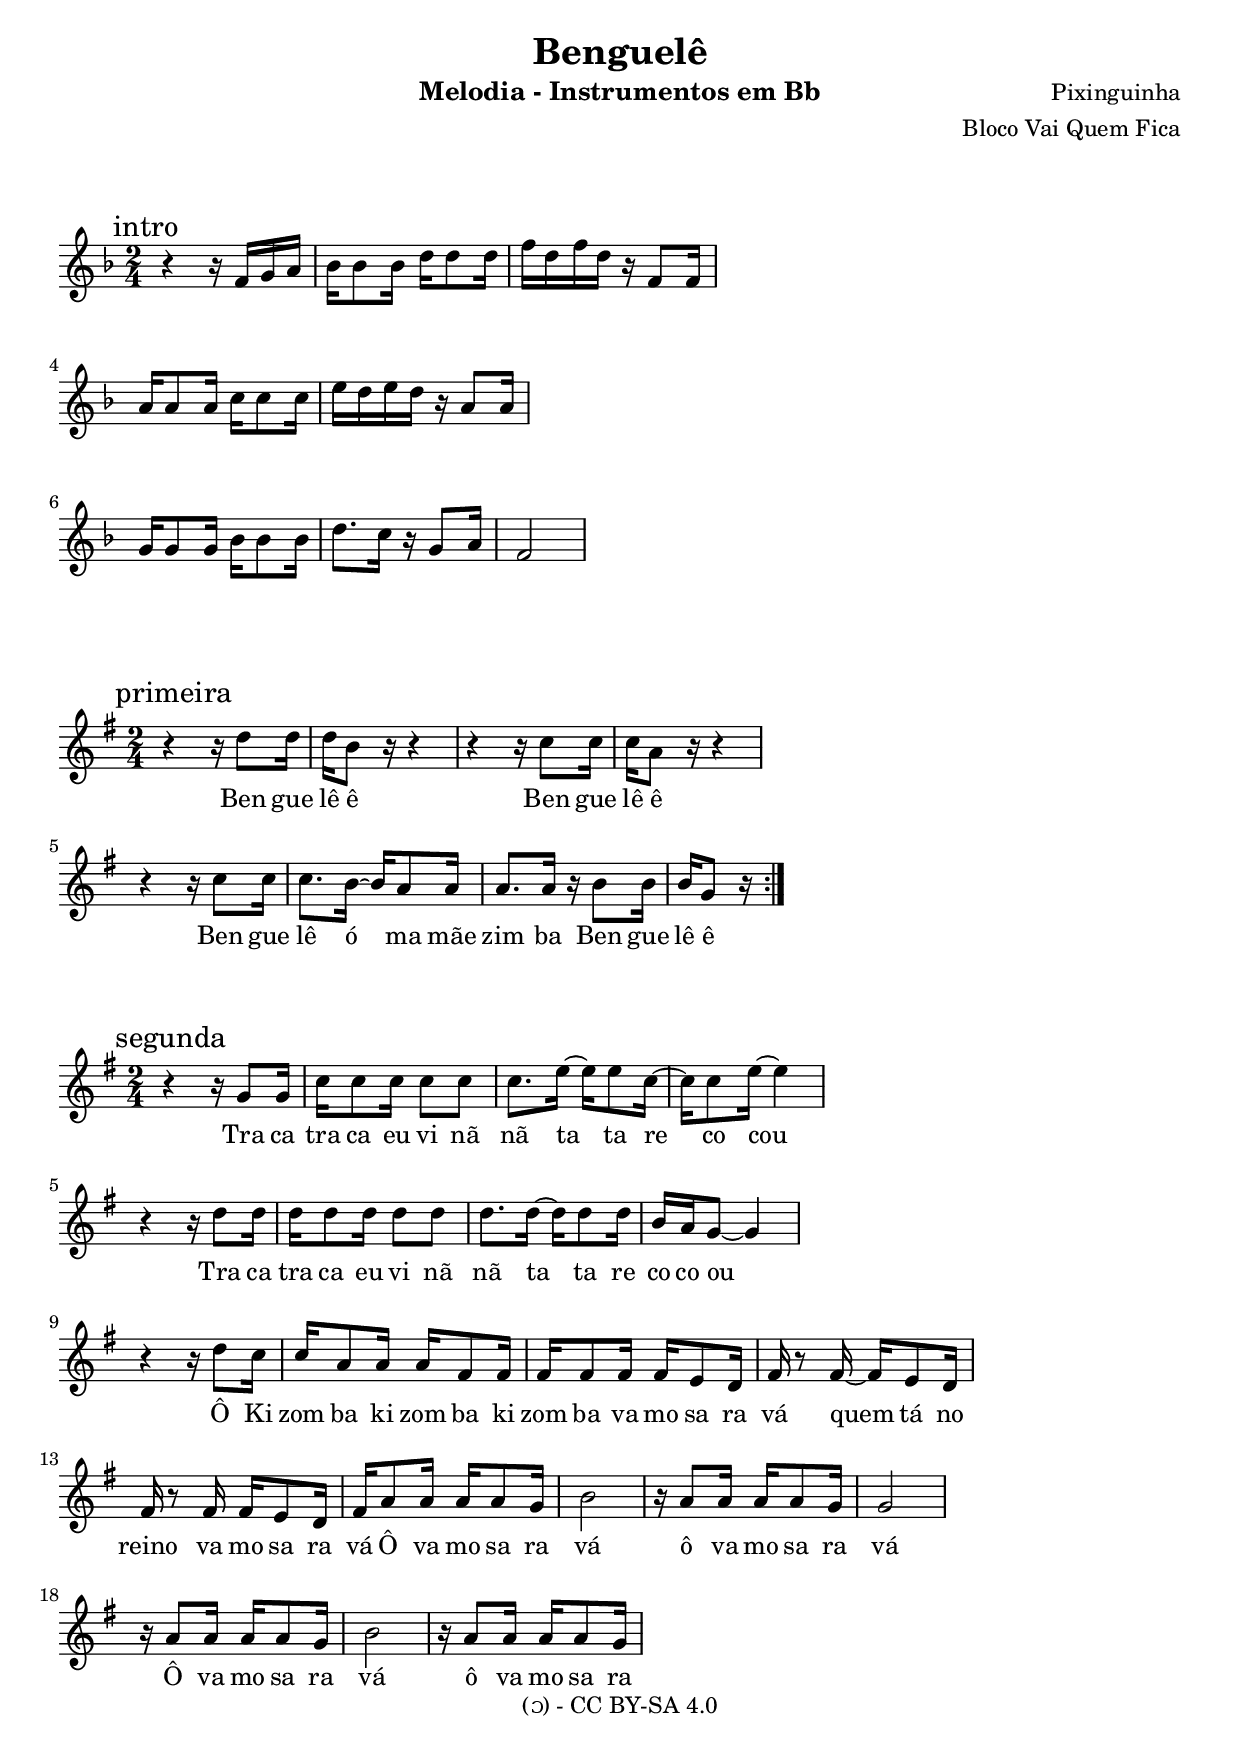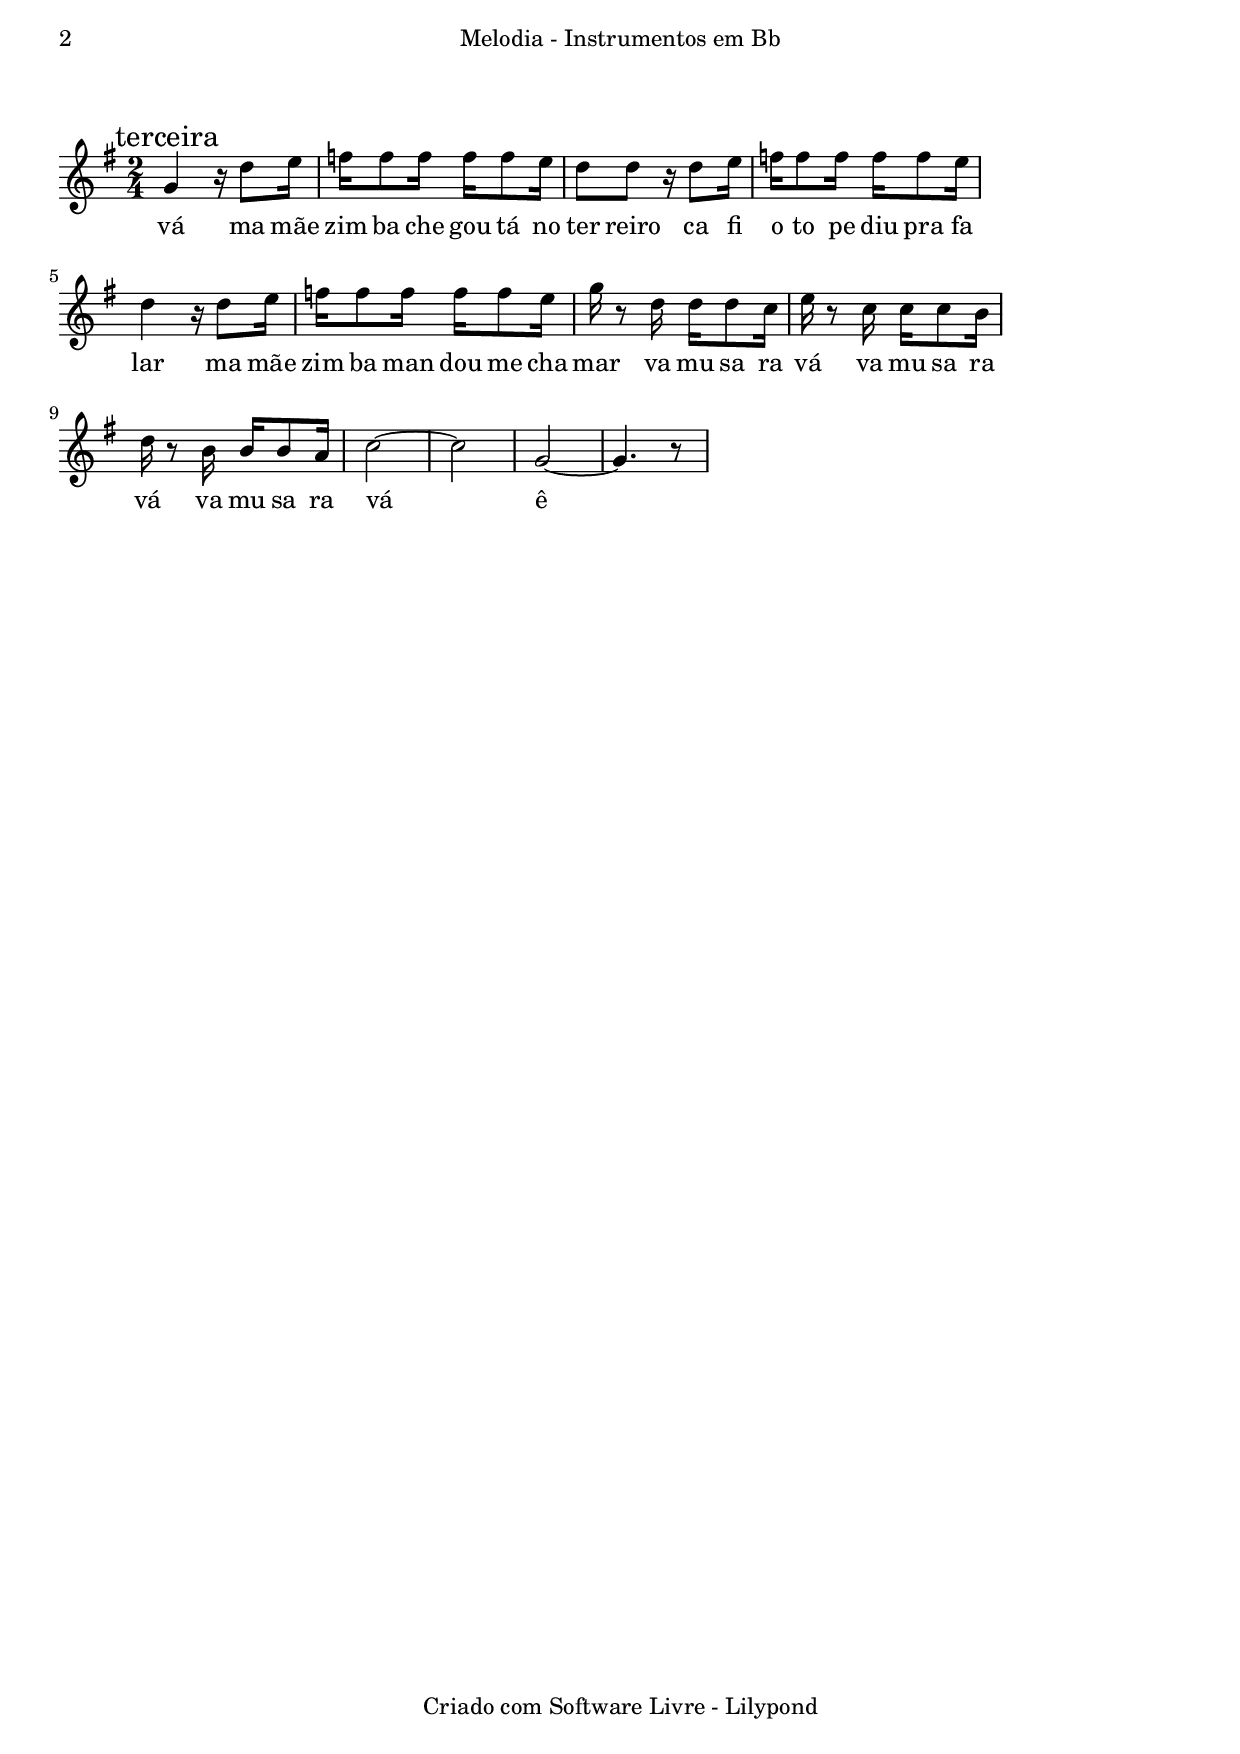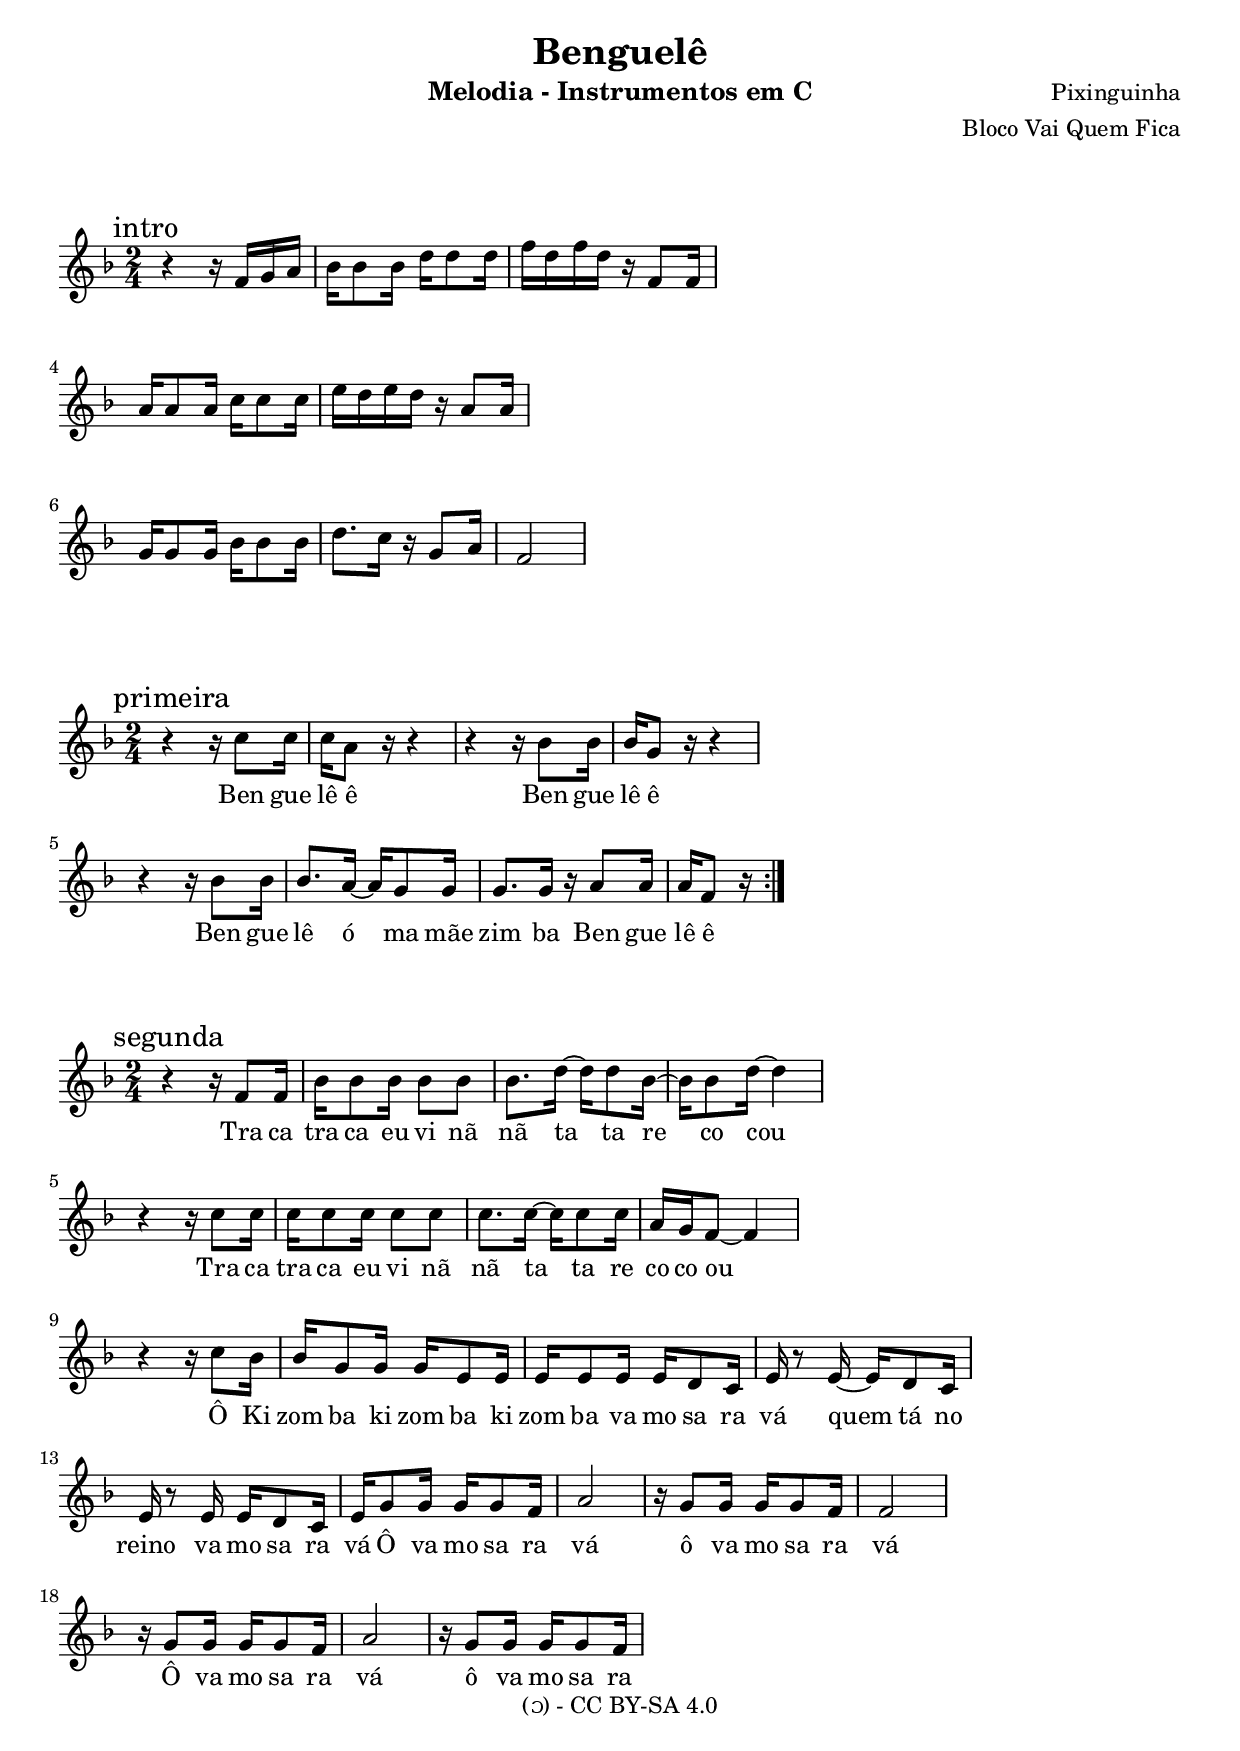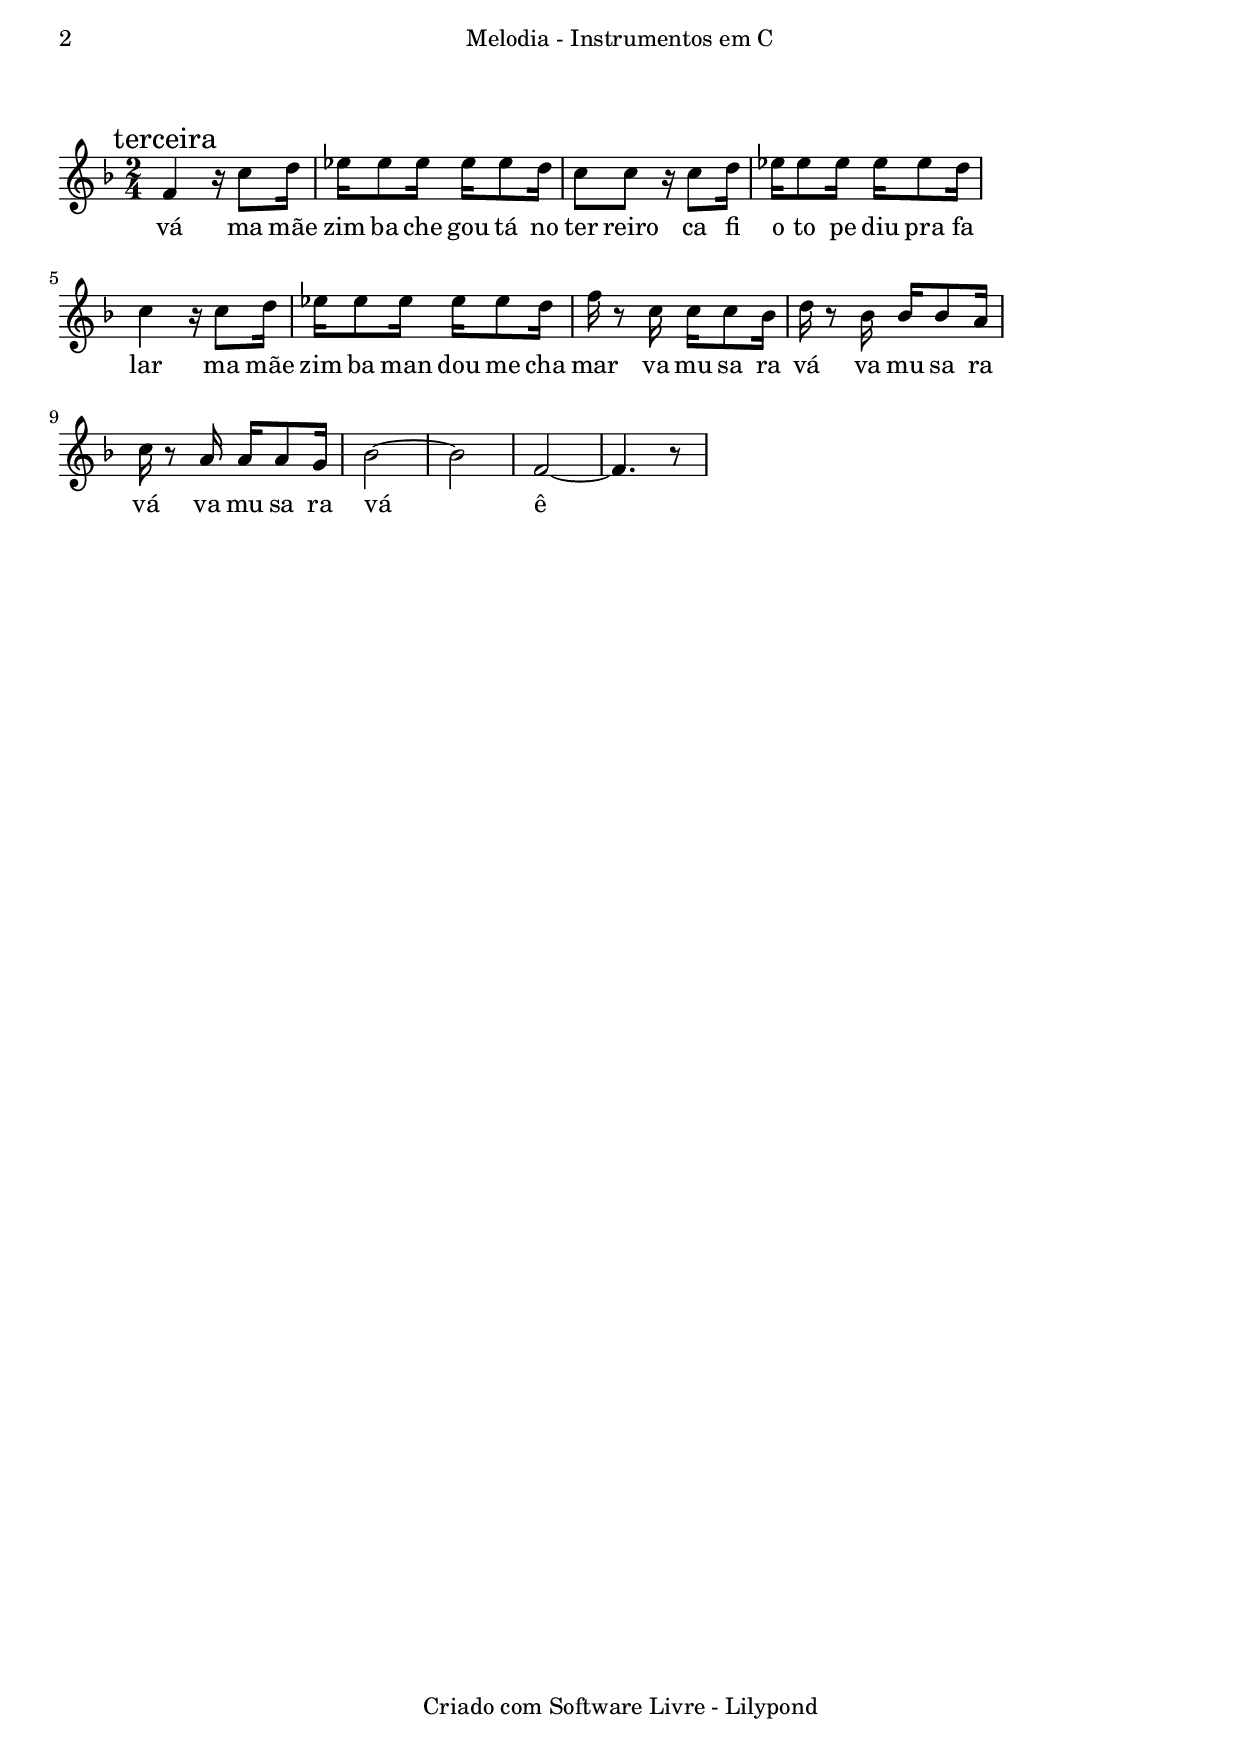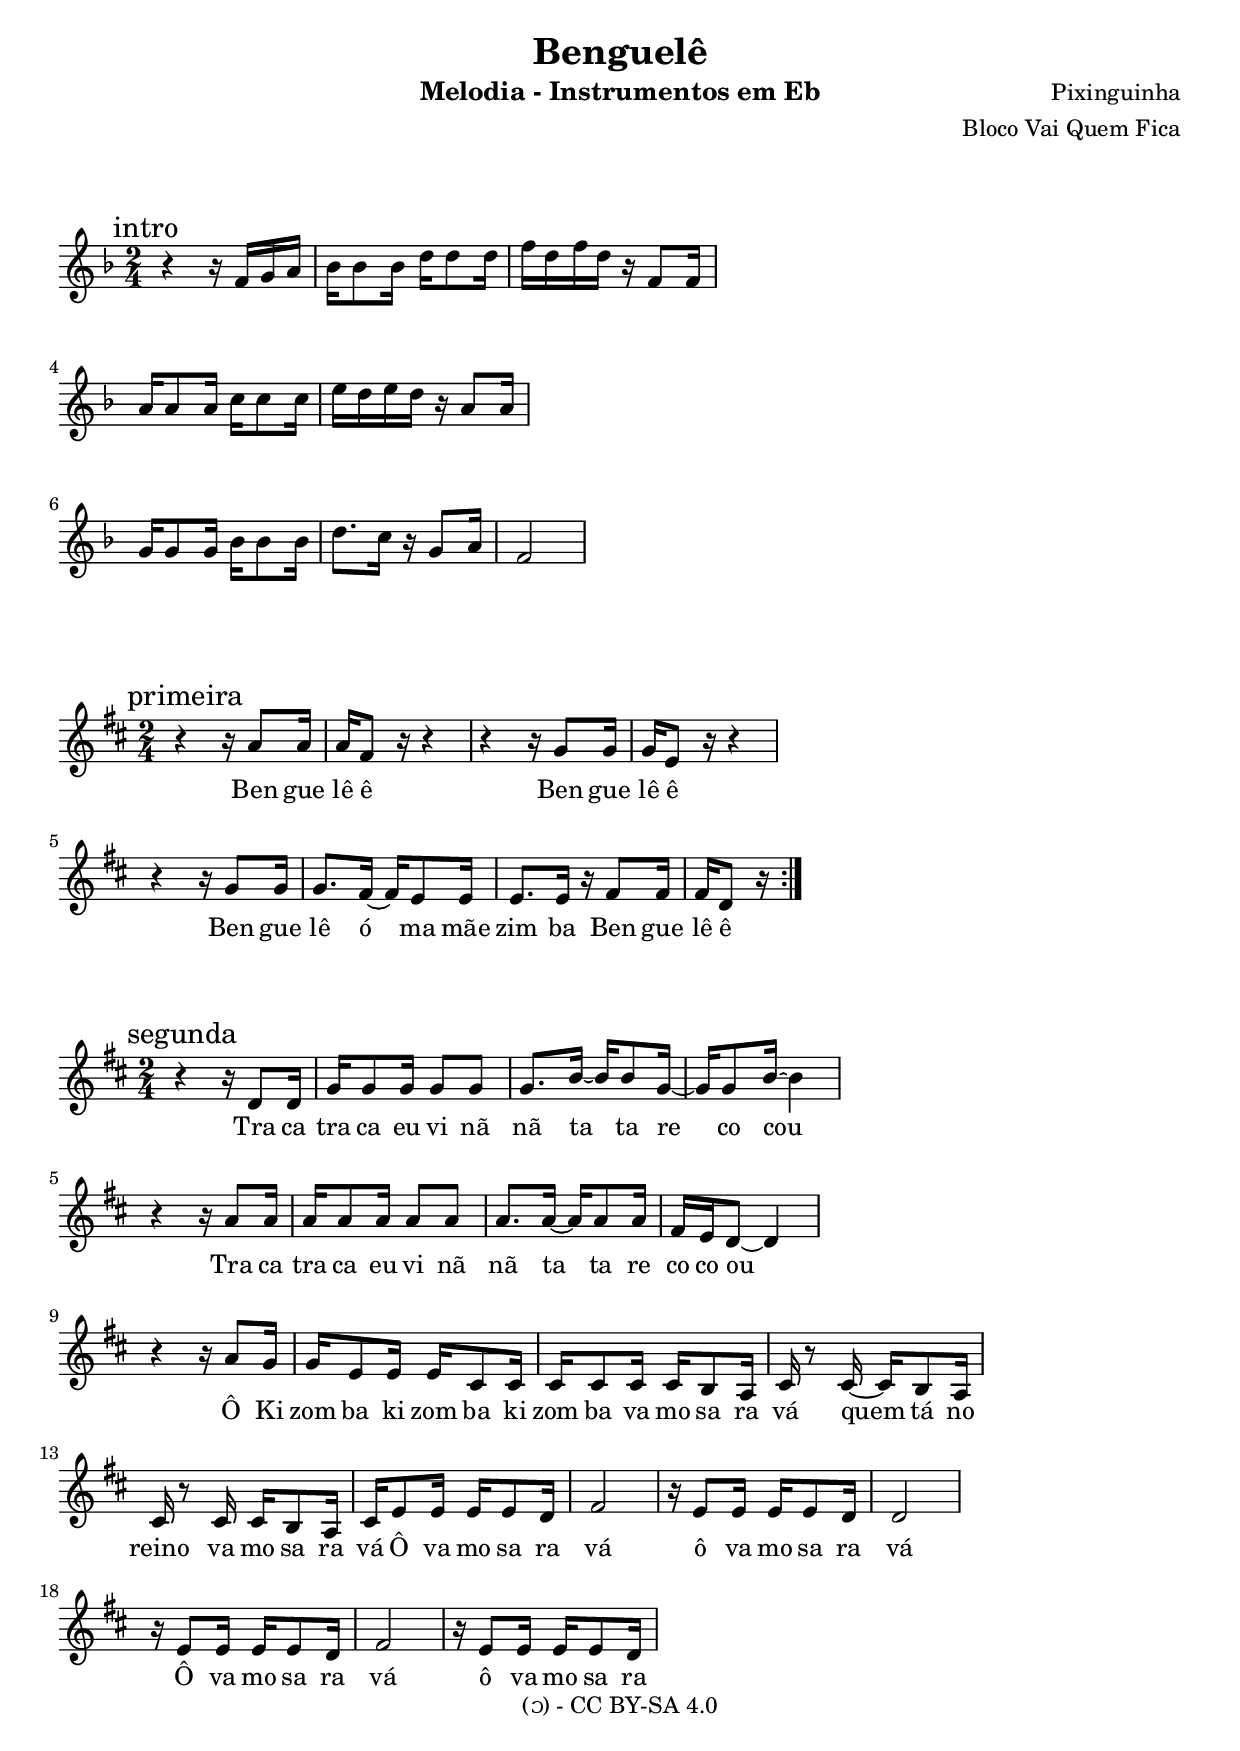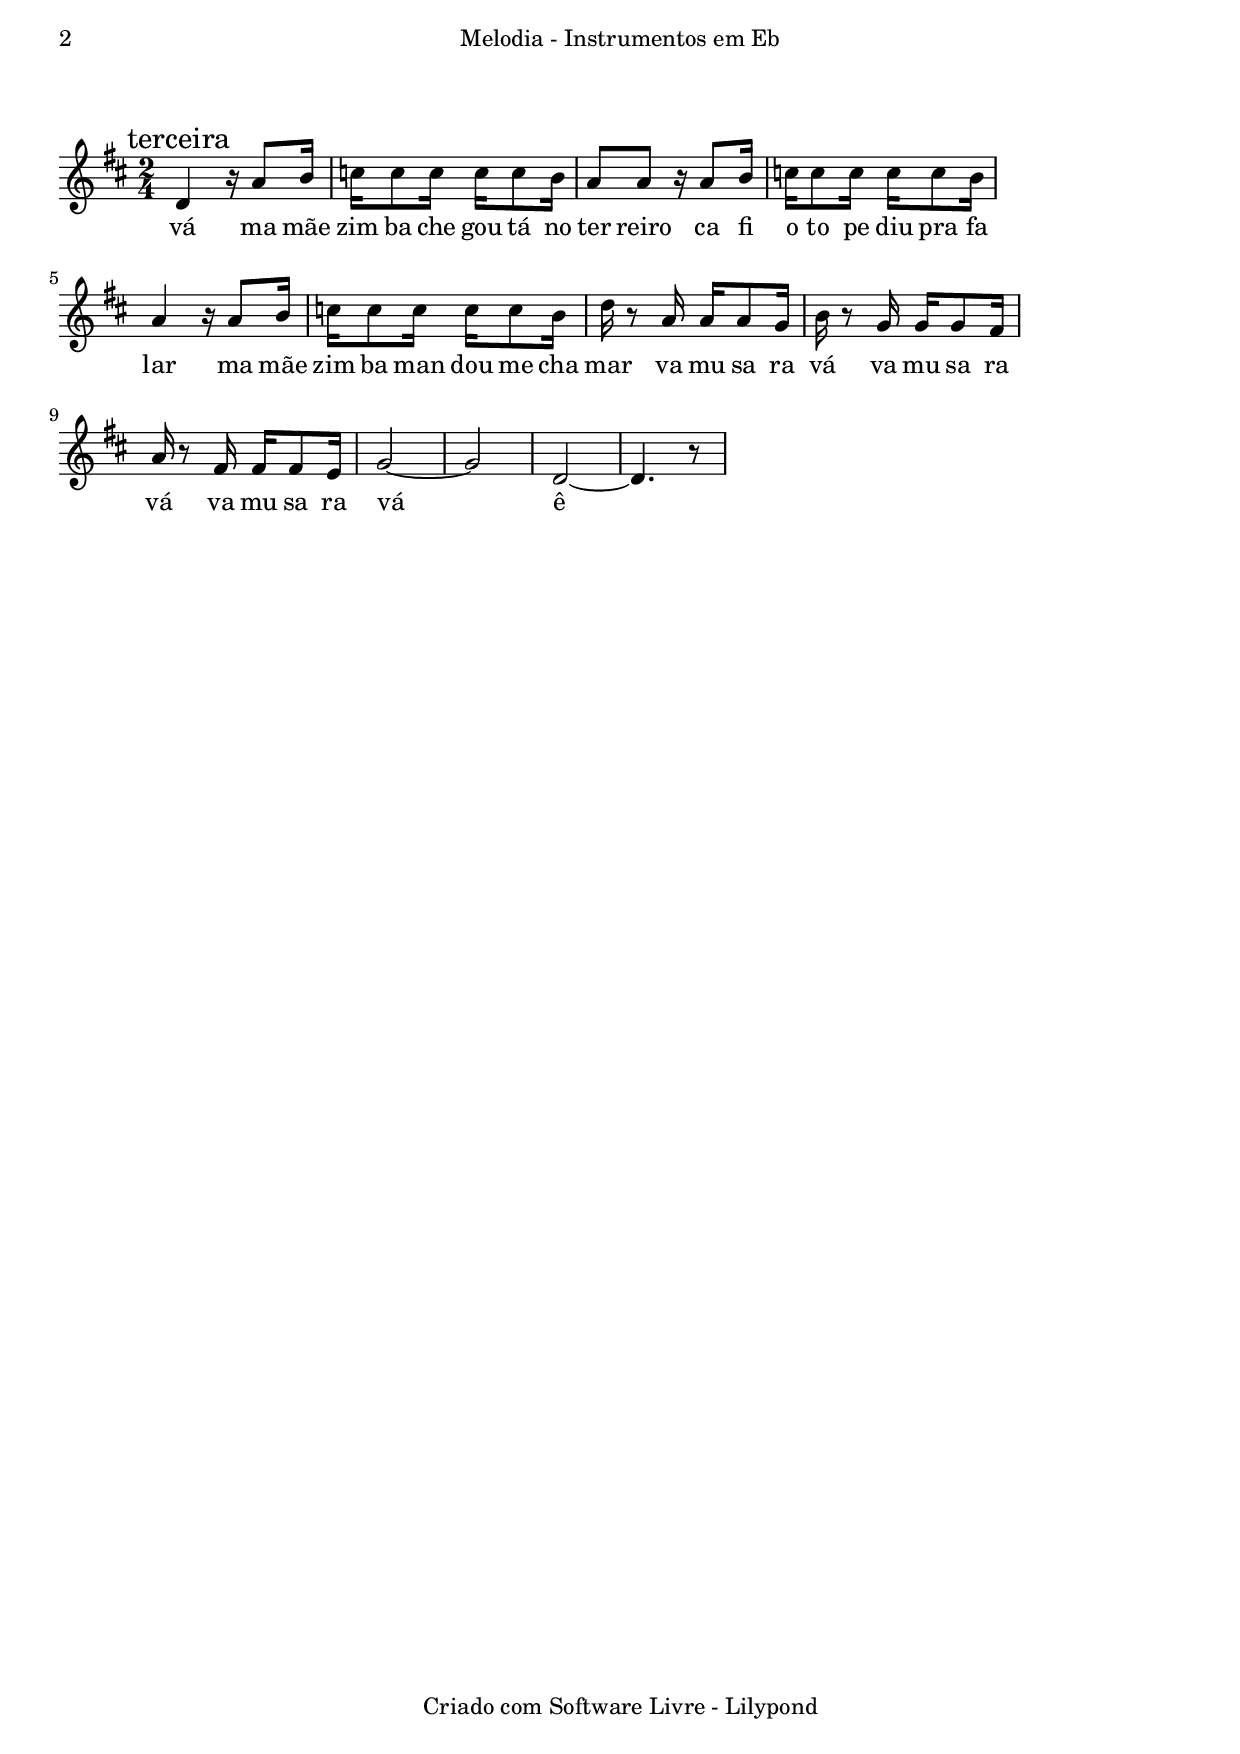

\layout{
	indent = 0
	ragged-right = ##t

    \context {
      \Score
      %\override BarLine #'transparent = ##t
    }
}


 intro = \relative c' {
  \key f \major

  \mark "intro"

  r4 r16  f16 g16 a16

  bes16 bes8 bes16  d16 d8 d16   f16 d f d

     r16  f,8 f16   \break


  a16 a8 a16        c16 c8 c16   e16 d e d

     r16  a8 a16   \break


  g16 g8 g16    bes16 bes8 bes16   d8. c16   r16 g8 a16  f2

}

parteum = \relative c' {
  \key f \major

  \mark "primeira"

  \repeat volta 2 {

    r4 r16 c'8 c16   c16 a8 r16 r4   r4 r16 bes8 bes16   bes16 g8 r16 r4

    \break

    r4 r16 bes8 bes16   bes8.  a16~  a16  g8 g16   g8. g16  r16 a8 a16   a16 f8 r16

    \break

  }

}

letraum = \lyricmode {

  Ben gue lê ê   Ben gue lê ê   Ben gue lê ó ma mãe zim ba  Ben gue lê ê

}

partedois = \relative c' {
  \key f \major

  \mark "segunda"

  r4 r16 f8 f16   bes16 bes8 bes16    bes8 bes8   bes8. d16~  d16 d8 bes16~   bes16 bes8 d16~  d4

  \break

  r4 r16 c8 c16   c16 c8 c16    c8 c8   c8. c16~  c16 c8 c16  a16 g16 f8~  f4

  \break

  r4 r16 c'8 bes16   bes16 g8 g16   g16 e8 e16   e16 e8 e16   e16 d8 c16

  e16 r8 e16~   e16 d8 c16   e16 r8 e16   e16 d8 c16

  e16 g8 g16   g16 g8 f16  a2   r16 g8 g16   g16 g8 f16  f2

  \break

  r16 g8 g16     g16 g8 f16  a2   r16 g8 g16   g16 g8 f16

}

letradois = \lyricmode {

  Tra ca tra ca eu vi nã nã ta ta re co cou

  Tra ca tra ca eu vi nã nã ta ta re co co ou

  Ô Ki zom ba  ki zom ba  ki zom ba  va mo sa ra vá   quem tá no reino  va mo sa ra  vá

  Ô va mo sa ra vá   ô va mo sa ra vá

  Ô va mo sa ra vá   ô va mo sa ra


}

partetres = \relative c' {
	\key f \major

	\mark "terceira"

  f4

  r16 c'8 d16   ees16 ees8 ees16  ees16 ees8 d16

  c8 c8

  r16 c8 d16   ees16 ees8 ees16   ees16 ees8 d16

  \break

  c4

  r16 c8 d16   ees16 ees8 ees16   ees16 ees8 d16

  f16

  r8 c16   c16 c8 bes16   d16 r8 bes16   bes16 bes8 a16

  \break

  c16 r8 a16  a16 a8 g16   bes2~ bes2  f2~ f4. r8


}

letratres = \lyricmode {

  vá
  ma mãe zim ba che gou tá no ter reiro
  ca fi o to pe diu pra fa lar
  ma mãe zim ba man dou me cha mar
  va mu sa ra vá   va mu sa ra vá   va mu sa ra vá

  ê

}



\book {
  \bookOutputSuffix "C"
  \header {
   title = "Benguelê"
   composer = "Pixinguinha"
   instrument = "Melodia - Instrumentos em C"
   arranger = "Bloco Vai Quem Fica"
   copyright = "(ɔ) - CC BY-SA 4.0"
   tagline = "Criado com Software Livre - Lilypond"  % removida mensagem de lilypond
  }

  \markup { \vspace #2 }

  \score {
    <<
    \new Voice = "um" {
      \time 2/4
      \transpose g' g' {
        \intro
      }
    }
    >>
  }

  \markup { \vspace #2 }

  \score {
    <<
    \new Voice = "um" {
      \time 2/4
      \transpose g' g' {
        \parteum
      }
    }
    \new Lyrics \lyricsto "um" {
      \letraum
    }
    >>
  }

  \markup { \vspace #2 }

  \score {
    <<
    \new Voice = "um" {
      \time 2/4
      \transpose g' g' {
        \partedois
      }
    }
    \new Lyrics \lyricsto "um" {
      \letradois
    }
    >>
  }

  \markup { \vspace #2 }

  \score {
    <<
    \new Voice = "um" {
      \time 2/4
      \transpose g' g' {
        \partetres
      }
    }
    \new Lyrics \lyricsto "um" {
      \letratres
    }
    >>
  }

}

\book {
  \bookOutputSuffix "Bb"
  \header {
   title = "Benguelê"
   composer = "Pixinguinha"
   instrument = "Melodia - Instrumentos em Bb"
   arranger = "Bloco Vai Quem Fica"
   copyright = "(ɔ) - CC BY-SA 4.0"
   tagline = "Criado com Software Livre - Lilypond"  % removida mensagem de lilypond
  }

  \markup { \vspace #2 }

  \score {
    <<
    \new Voice = "um" {
      \time 2/4
      \transpose g' g' {
        \intro
      }
    }
    >>
  }

  \markup { \vspace #2 }

  \score {
    <<
    \new Voice = "um" {
      \time 2/4
      \transpose bes c' {
        \parteum
      }
    }
    \new Lyrics \lyricsto "um" {
      \letraum
    }
    >>
  }

  \markup { \vspace #2 }

  \score {
    <<
    \new Voice = "um" {
      \time 2/4
      \transpose bes c' {
        \partedois
      }
    }
    \new Lyrics \lyricsto "um" {
      \letradois
    }
    >>
  }

  \markup { \vspace #2 }

  \score {
    <<
    \new Voice = "um" {
      \time 2/4
      \transpose bes c' {
        \partetres
      }
    }
    \new Lyrics \lyricsto "um" {
      \letratres
    }
    >>
  }

}

\book {
  \bookOutputSuffix "Eb"
  \header {
   title = "Benguelê"
   composer = "Pixinguinha"
   instrument = "Melodia - Instrumentos em Eb"
   arranger = "Bloco Vai Quem Fica"
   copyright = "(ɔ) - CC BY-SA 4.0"
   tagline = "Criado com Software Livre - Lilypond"  % removida mensagem de lilypond
  }

  \markup { \vspace #2 }

  \score {
    <<
    \new Voice = "um" {
      \time 2/4
      \transpose g' g' {
        \intro
      }
    }
    >>
  }

  \markup { \vspace #2 }

  \score {
    <<
    \new Voice = "um" {
      \time 2/4
      \transpose bes g {
        \parteum
      }
    }
    \new Lyrics \lyricsto "um" {
      \letraum
    }
    >>
  }

  \markup { \vspace #2 }

  \score {
    <<
    \new Voice = "um" {
      \time 2/4
      \transpose bes g {
        \partedois
      }
    }
    \new Lyrics \lyricsto "um" {
      \letradois
    }
    >>
  }

  \markup { \vspace #2 }

  \score {
    <<
    \new Voice = "um" {
      \time 2/4
      \transpose bes g {
        \partetres
      }
    }
    \new Lyrics \lyricsto "um" {
      \letratres
    }
    >>
  }

}


\score {
  <<
  \new Voice = "um" {
    \time 2/4
    \transpose g' g' {
      \intro
      \parteum
      \partedois
      \partetres
    }
  }
  >>
  \midi {
    \tempo 4 = 100
    \context {
      \Voice
      \consists "Staff_performer"
    }
  }
}



\version "2.18.2"  % necessary for upgrading to future LilyPond versions.
